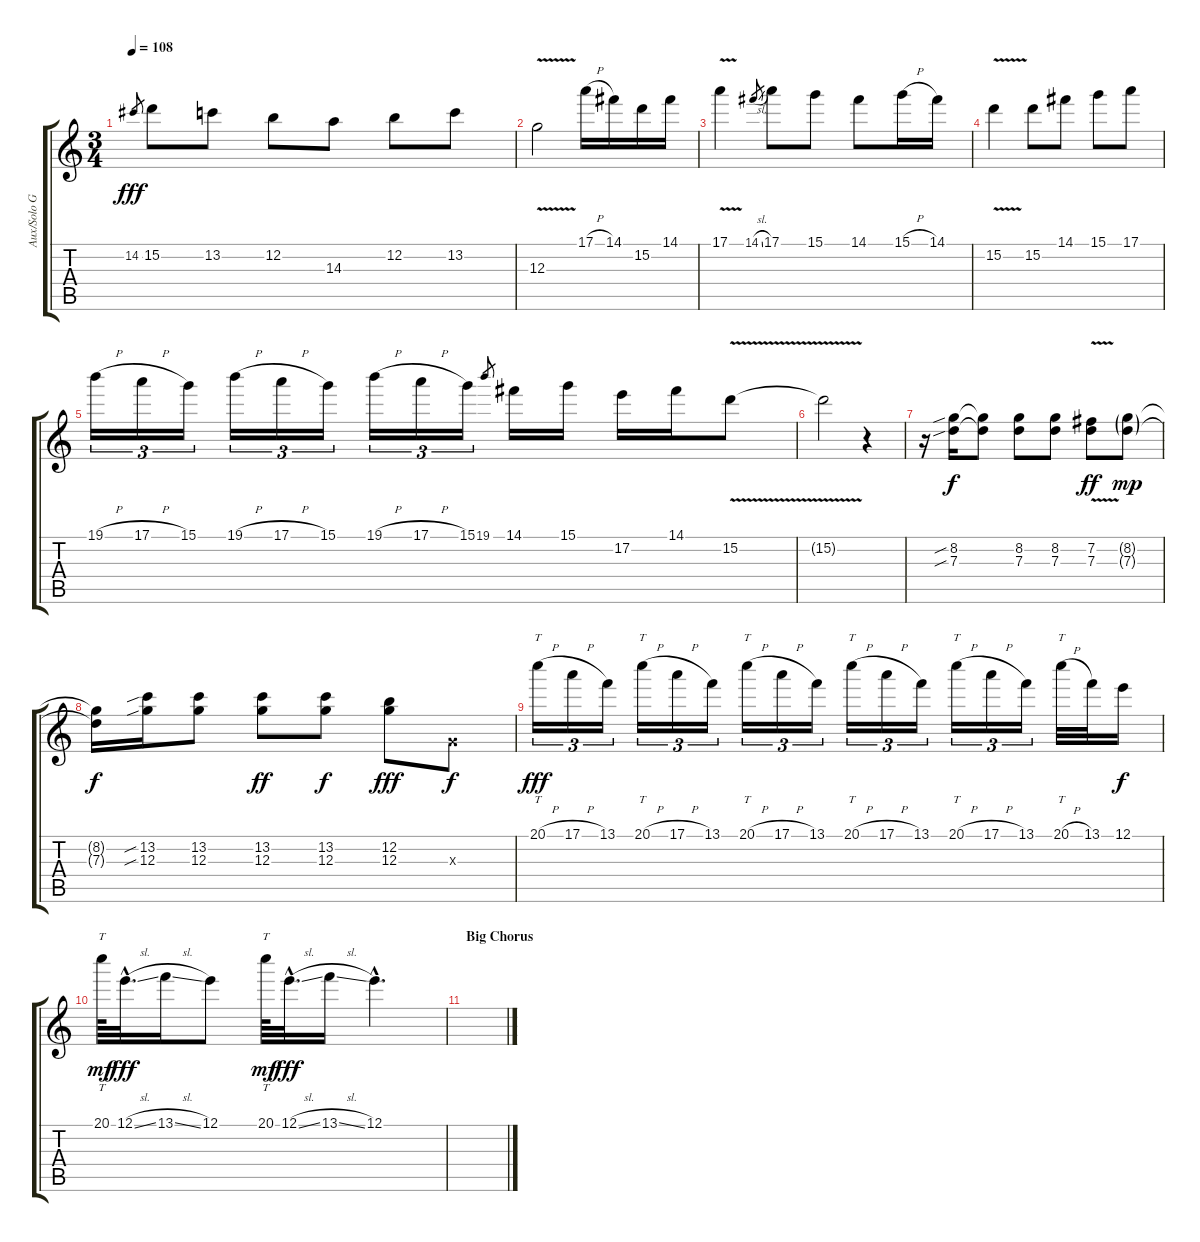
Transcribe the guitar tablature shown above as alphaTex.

\track ("Aux/Solo Gtr1" "Aux/Solo G") {instrument overdrivenguitar}
\staff {score tabs}
\tuning (E4 B3 G3 D3 A2 E2) {hide}
\ts (3 4)
\tempo 108
\clef g2
\ks c
14.2.8{gr dy fff} 15.2.8 13.2.8 12.2.8 14.3.8 12.2.8 13.2.8 |
12.3{v}.2 17.1{h}.16 14.1.16 15.2.16 14.1.16 |
17.1{v}.4 14.1{sl}.8{gr} 17.1.8 15.1.8 14.1.8 15.1{h}.16 14.1.16 |
15.2{v}.4 15.2.8 14.1.8 15.1.8 17.1.8 |
19.1{h}.16{tu (3 2)} 17.1{h}.16{tu (3 2)} 15.1.16{tu (3 2)} 19.1{h}.16{tu (3 2)} 17.1{h}.16{tu (3 2)} 15.1.16{tu (3 2)} 19.1{h}.16{tu (3 2)} 17.1{h}.16{tu (3 2)} 15.1.16{tu (3 2)} 19.1.8{gr} 14.1.16 15.1.16 17.2.16 14.1.16 15.2{v}.8 |
15.2{t}.2 r.4 |
r.16 (8.2{sib} 7.3{sib}).16{dy f} (8.2{t} 7.3{t}).8 (8.2 7.3).8 (8.2 7.3).8 (7.2 7.3{v}).8{dy ff} (8.2{g} 7.3{g}).8{dy mp} |
(8.2{t} 7.3{t}).16{dy f} (13.2{sib} 12.3{sib}).16 (13.2 12.3).8 (13.2 12.3).8{dy ff} (13.2 12.3).8{dy f} (12.2 12.3).8{dy fff} 0.3{x}.8{dy f} |
20.1{h}.16{tt tu (3 2) dy fff} 17.1{h}.16{tu (3 2)} 13.1.16{tu (3 2)} 20.1{h}.16{tt tu (3 2)} 17.1{h}.16{tu (3 2)} 13.1.16{tu (3 2)} 20.1{h}.16{tt tu (3 2)} 17.1{h}.16{tu (3 2)} 13.1.16{tu (3 2)} 20.1{h}.16{tt tu (3 2)} 17.1{h}.16{tu (3 2)} 13.1.16{tu (3 2)} 20.1{h}.16{tt tu (3 2)} 17.1{h}.16{tu (3 2)} 13.1.16{tu (3 2)} 20.1{h}.32{tt} 13.1.32 12.1.16{dy f} |
20.1.64{tt dy mf} 12.1{sl hac}.32{d dy fff} 13.1{sl}.16 12.1.8 20.1.64{tt dy mf} 12.1{sl hac}.32{d dy fff} 13.1{sl}.16 12.1{hac}.4{d} |
\section ("" "Big Chorus")
